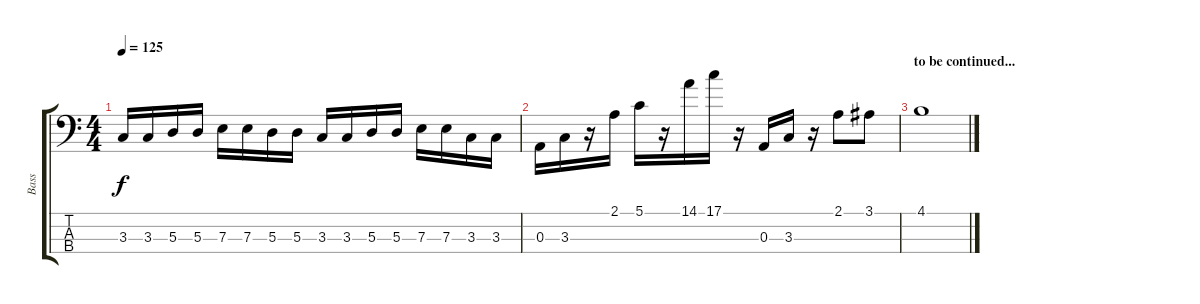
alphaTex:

\track ("Bass" "Bass") {instrument electricbassfinger}
\staff {score tabs}
\tuning (G2 D2 A1 E1) {hide}
\ts (4 4)
\tempo 125
\clef f4
\ks c
3.3.16{dy f} 3.3.16 5.3.16 5.3.16 7.3.16 7.3.16 5.3.16 5.3.16 3.3.16 3.3.16 5.3.16 5.3.16 7.3.16 7.3.16 3.3.16 3.3.16 |
0.3.16 3.3.16 r.16 2.1.16 5.1.16 r.16 14.1.16 17.1.16 r.16 0.3.16 3.3.16 r.16 2.1.8 3.1.8 |
\section ("" "to be continued...")
4.1.1
